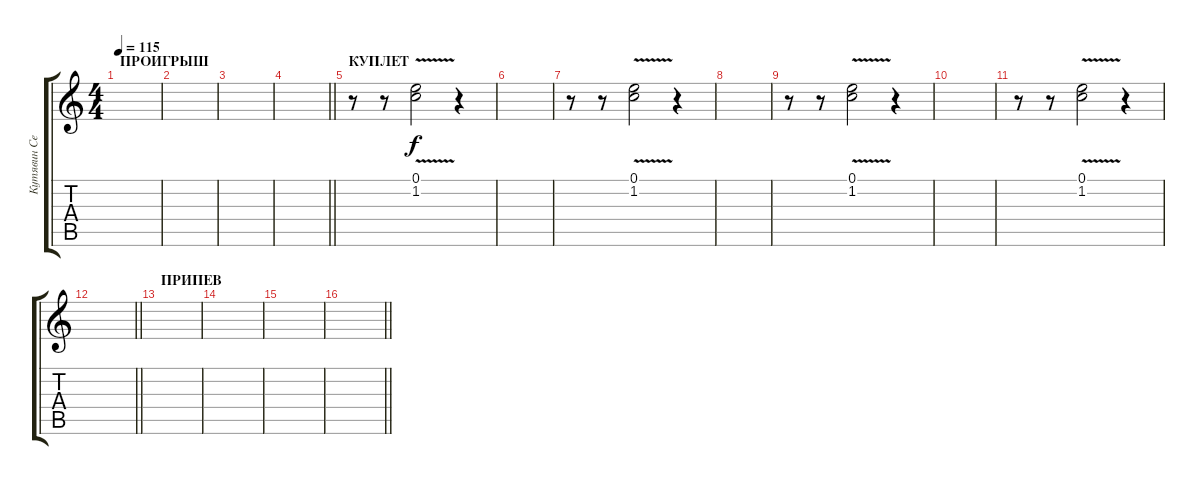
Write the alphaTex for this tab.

\track ("Кутявин Сергей" "Кутявин Се") {instrument acousticguitarsteel}
\staff {score tabs}
\tuning (E4 B3 G3 D3 A2 E2) {hide}
\ts (4 4)
\section ("" "ПРОИГРЫШ")
\tempo 115
\clef g2
\ks c
|
|
|
\barLineRight lightlight
|
\section ("" "КУПЛЕТ")
r.8 r.8 (0.1{v} 1.2{v}).2 r.4 |
|
r.8 r.8 (0.1{v} 1.2{v}).2 r.4 |
|
r.8 r.8 (0.1{v} 1.2{v}).2 r.4 |
|
r.8 r.8 (0.1{v} 1.2{v}).2 r.4 |
\barLineRight lightlight
|
\section ("" "ПРИПЕВ")
|
|
|
\barLineRight lightlight
